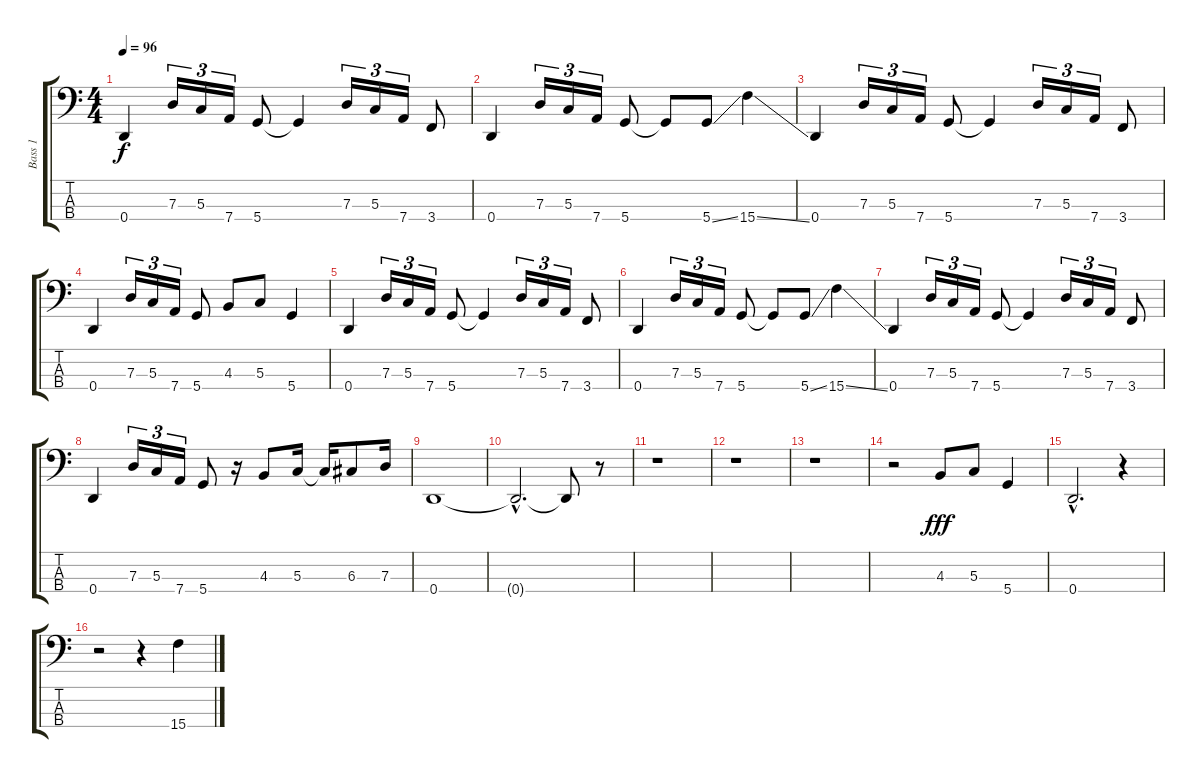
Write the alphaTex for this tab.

\track ("Bass 1" "Bass 1") {instrument fretlessbass}
\staff {score tabs}
\tuning (F2 C2 G1 D1) {hide}
\ts (4 4)
\tempo 96
\clef f4
\ks c
0.4.4{dy f} 7.3.16{tu (3 2)} 5.3.16{tu (3 2)} 7.4.16{tu (3 2)} 5.4.8 5.4{t}.4 7.3.16{tu (3 2)} 5.3.16{tu (3 2)} 7.4.16{tu (3 2)} 3.4.8 |
0.4.4 7.3.16{tu (3 2)} 5.3.16{tu (3 2)} 7.4.16{tu (3 2)} 5.4.8 5.4{t}.8 5.4{ss}.8 15.4{ss}.4 |
0.4.4 7.3.16{tu (3 2)} 5.3.16{tu (3 2)} 7.4.16{tu (3 2)} 5.4.8 5.4{t}.4 7.3.16{tu (3 2)} 5.3.16{tu (3 2)} 7.4.16{tu (3 2)} 3.4.8 |
0.4.4 7.3.16{tu (3 2)} 5.3.16{tu (3 2)} 7.4.16{tu (3 2)} 5.4.8 4.3.8 5.3.8 5.4.4 |
0.4.4 7.3.16{tu (3 2)} 5.3.16{tu (3 2)} 7.4.16{tu (3 2)} 5.4.8 5.4{t}.4 7.3.16{tu (3 2)} 5.3.16{tu (3 2)} 7.4.16{tu (3 2)} 3.4.8 |
0.4.4 7.3.16{tu (3 2)} 5.3.16{tu (3 2)} 7.4.16{tu (3 2)} 5.4.8 5.4{t}.8 5.4{ss}.8 15.4{ss}.4 |
0.4.4 7.3.16{tu (3 2)} 5.3.16{tu (3 2)} 7.4.16{tu (3 2)} 5.4.8 5.4{t}.4 7.3.16{tu (3 2)} 5.3.16{tu (3 2)} 7.4.16{tu (3 2)} 3.4.8 |
0.4.4 7.3.16{tu (3 2)} 5.3.16{tu (3 2)} 7.4.16{tu (3 2)} 5.4.8 r.16 4.3.8 5.3.16 5.3{t}.16 6.3.8 7.3.16 |
0.4.1 |
0.4{hac t}.2{d} 0.4{t}.8 r.8 |
r.1 |
r.1 |
r.1 |
r.2 4.3.8{dy fff} 5.3.8 5.4.4 |
0.4{hac}.2{d} r.4 |
r.2 r.4 15.4{ss}.4
